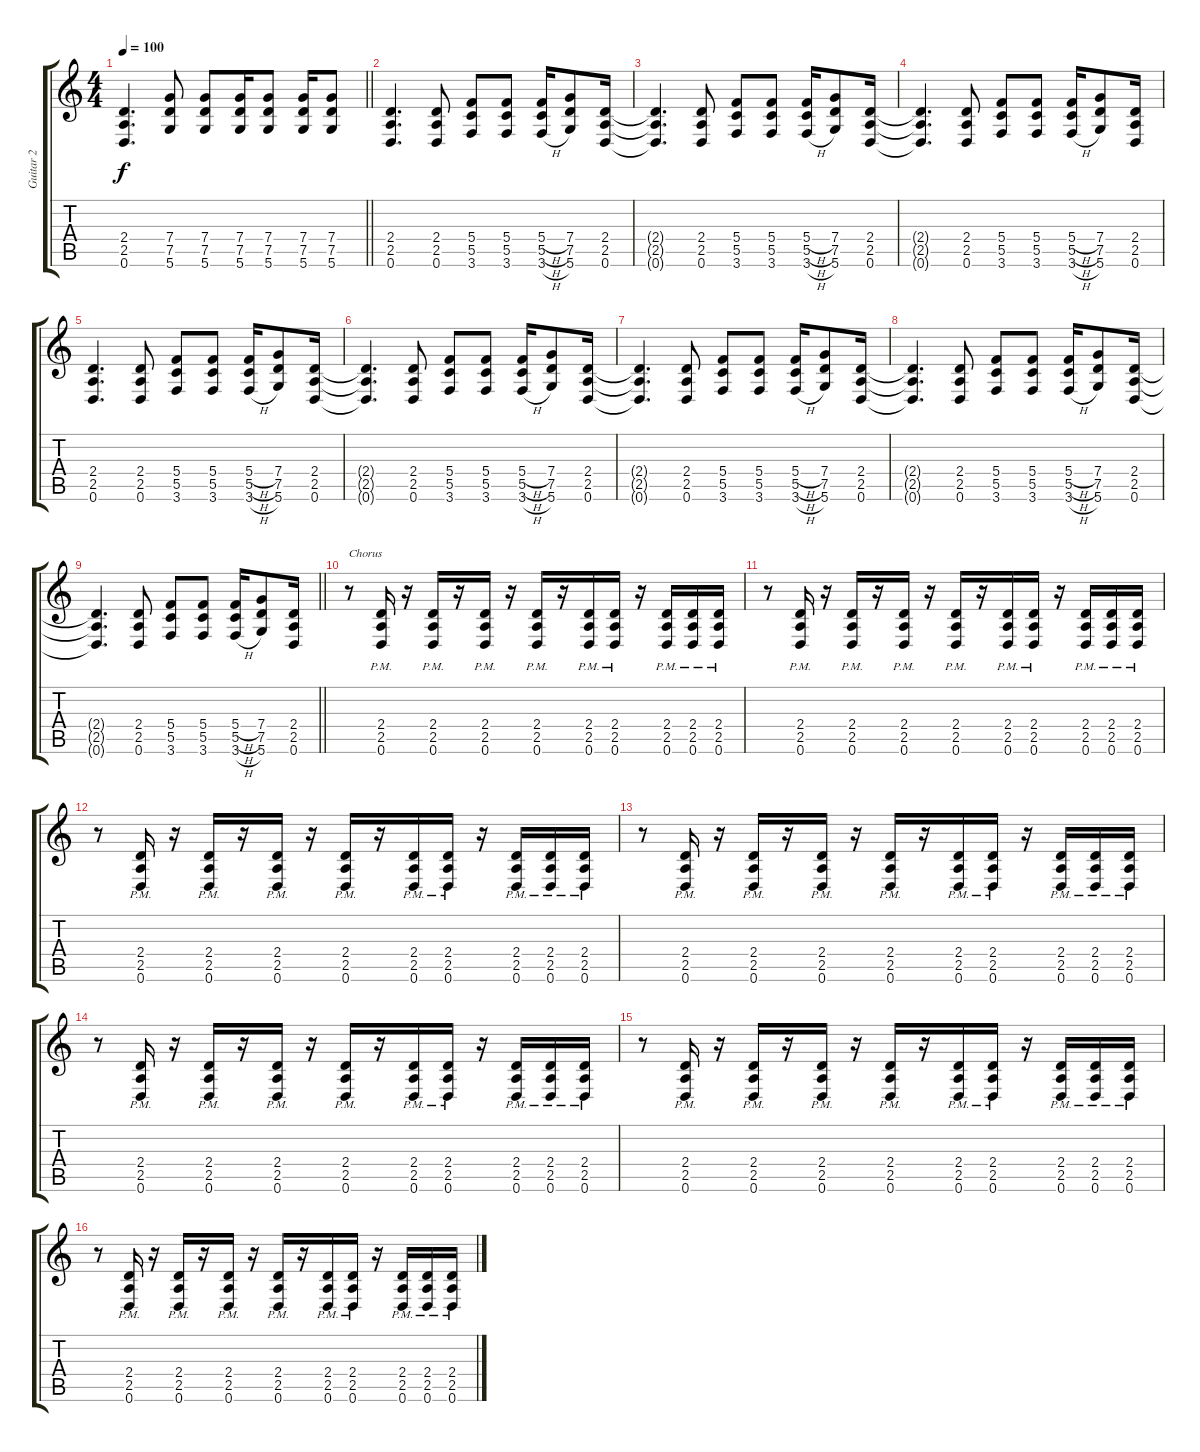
\track ("Guitar 2" "Guitar 2") {instrument distortionguitar}
\staff {score tabs}
\tuning (D4 A3 F3 C3 G2 D2) {hide}
\ts (4 4)
\tempo 100
\clef g2
\barLineRight lightlight
\ks c
(2.4 2.5 0.6).4{d dy f} (7.4 7.5 5.6).8 (7.4 7.5 5.6).8 (7.4 7.5 5.6).16 (7.4 7.5 5.6).8 (7.4 7.5 5.6).16 (7.4 7.5 5.6).8 |
(2.4 2.5 0.6).4{d} (2.4 2.5 0.6).8 (5.4 5.5 3.6).8 (5.4 5.5 3.6).8 (5.4{h} 5.5{h} 3.6{h}).16 (7.4 7.5 5.6).8 (2.4 2.5 0.6).16 |
(2.4{t} 2.5{t} 0.6{t}).4{d} (2.4 2.5 0.6).8 (5.4 5.5 3.6).8 (5.4 5.5 3.6).8 (5.4{h} 5.5{h} 3.6{h}).16 (7.4 7.5 5.6).8 (2.4 2.5 0.6).16 |
(2.4{t} 2.5{t} 0.6{t}).4{d} (2.4 2.5 0.6).8 (5.4 5.5 3.6).8 (5.4 5.5 3.6).8 (5.4{h} 5.5{h} 3.6{h}).16 (7.4 7.5 5.6).8 (2.4 2.5 0.6).16 |
(2.4 2.5 0.6).4{d} (2.4 2.5 0.6).8 (5.4 5.5 3.6).8 (5.4 5.5 3.6).8 (5.4{h} 5.5{h} 3.6{h}).16 (7.4 7.5 5.6).8 (2.4 2.5 0.6).16 |
(2.4{t} 2.5{t} 0.6{t}).4{d} (2.4 2.5 0.6).8 (5.4 5.5 3.6).8 (5.4 5.5 3.6).8 (5.4{h} 5.5{h} 3.6{h}).16 (7.4 7.5 5.6).8 (2.4 2.5 0.6).16 |
(2.4{t} 2.5{t} 0.6{t}).4{d} (2.4 2.5 0.6).8 (5.4 5.5 3.6).8 (5.4 5.5 3.6).8 (5.4{h} 5.5{h} 3.6{h}).16 (7.4 7.5 5.6).8 (2.4 2.5 0.6).16 |
(2.4{t} 2.5{t} 0.6{t}).4{d} (2.4 2.5 0.6).8 (5.4 5.5 3.6).8 (5.4 5.5 3.6).8 (5.4{h} 5.5{h} 3.6{h}).16 (7.4 7.5 5.6).8 (2.4 2.5 0.6).16 |
\barLineRight lightlight
(2.4{t} 2.5{t} 0.6{t}).4{d} (2.4 2.5 0.6).8 (5.4 5.5 3.6).8 (5.4 5.5 3.6).8 (5.4{h} 5.5{h} 3.6{h}).16 (7.4 7.5 5.6).8 (2.4 2.5 0.6).16 |
r.8{txt "Chorus"} (2.4{pm} 2.5{pm} 0.6{pm}).16 r.16 (2.4{pm} 2.5{pm} 0.6{pm}).16 r.16 (2.4{pm} 2.5{pm} 0.6{pm}).16 r.16 (2.4{pm} 2.5{pm} 0.6{pm}).16 r.16 (2.4{pm} 2.5{pm} 0.6{pm}).16 (2.4{pm} 2.5{pm} 0.6{pm}).16 r.16 (2.4{pm} 2.5{pm} 0.6{pm}).16 (2.4{pm} 2.5{pm} 0.6{pm}).16 (2.4{pm} 2.5{pm} 0.6{pm}).16 |
r.8 (2.4{pm} 2.5{pm} 0.6{pm}).16 r.16 (2.4{pm} 2.5{pm} 0.6{pm}).16 r.16 (2.4{pm} 2.5{pm} 0.6{pm}).16 r.16 (2.4{pm} 2.5{pm} 0.6{pm}).16 r.16 (2.4{pm} 2.5{pm} 0.6{pm}).16 (2.4{pm} 2.5{pm} 0.6{pm}).16 r.16 (2.4{pm} 2.5{pm} 0.6{pm}).16 (2.4{pm} 2.5{pm} 0.6{pm}).16 (2.4{pm} 2.5{pm} 0.6{pm}).16 |
r.8 (2.4{pm} 2.5{pm} 0.6{pm}).16 r.16 (2.4{pm} 2.5{pm} 0.6{pm}).16 r.16 (2.4{pm} 2.5{pm} 0.6{pm}).16 r.16 (2.4{pm} 2.5{pm} 0.6{pm}).16 r.16 (2.4{pm} 2.5{pm} 0.6{pm}).16 (2.4{pm} 2.5{pm} 0.6{pm}).16 r.16 (2.4{pm} 2.5{pm} 0.6{pm}).16 (2.4{pm} 2.5{pm} 0.6{pm}).16 (2.4{pm} 2.5{pm} 0.6{pm}).16 |
r.8 (2.4{pm} 2.5{pm} 0.6{pm}).16 r.16 (2.4{pm} 2.5{pm} 0.6{pm}).16 r.16 (2.4{pm} 2.5{pm} 0.6{pm}).16 r.16 (2.4{pm} 2.5{pm} 0.6{pm}).16 r.16 (2.4{pm} 2.5{pm} 0.6{pm}).16 (2.4{pm} 2.5{pm} 0.6{pm}).16 r.16 (2.4{pm} 2.5{pm} 0.6{pm}).16 (2.4{pm} 2.5{pm} 0.6{pm}).16 (2.4{pm} 2.5{pm} 0.6{pm}).16 |
r.8 (2.4{pm} 2.5{pm} 0.6{pm}).16 r.16 (2.4{pm} 2.5{pm} 0.6{pm}).16 r.16 (2.4{pm} 2.5{pm} 0.6{pm}).16 r.16 (2.4{pm} 2.5{pm} 0.6{pm}).16 r.16 (2.4{pm} 2.5{pm} 0.6{pm}).16 (2.4{pm} 2.5{pm} 0.6{pm}).16 r.16 (2.4{pm} 2.5{pm} 0.6{pm}).16 (2.4{pm} 2.5{pm} 0.6{pm}).16 (2.4{pm} 2.5{pm} 0.6{pm}).16 |
r.8 (2.4{pm} 2.5{pm} 0.6{pm}).16 r.16 (2.4{pm} 2.5{pm} 0.6{pm}).16 r.16 (2.4{pm} 2.5{pm} 0.6{pm}).16 r.16 (2.4{pm} 2.5{pm} 0.6{pm}).16 r.16 (2.4{pm} 2.5{pm} 0.6{pm}).16 (2.4{pm} 2.5{pm} 0.6{pm}).16 r.16 (2.4{pm} 2.5{pm} 0.6{pm}).16 (2.4{pm} 2.5{pm} 0.6{pm}).16 (2.4{pm} 2.5{pm} 0.6{pm}).16 |
r.8 (2.4{pm} 2.5{pm} 0.6{pm}).16 r.16 (2.4{pm} 2.5{pm} 0.6{pm}).16 r.16 (2.4{pm} 2.5{pm} 0.6{pm}).16 r.16 (2.4{pm} 2.5{pm} 0.6{pm}).16 r.16 (2.4{pm} 2.5{pm} 0.6{pm}).16 (2.4{pm} 2.5{pm} 0.6{pm}).16 r.16 (2.4{pm} 2.5{pm} 0.6{pm}).16 (2.4{pm} 2.5{pm} 0.6{pm}).16 (2.4{pm} 2.5{pm} 0.6{pm}).16
